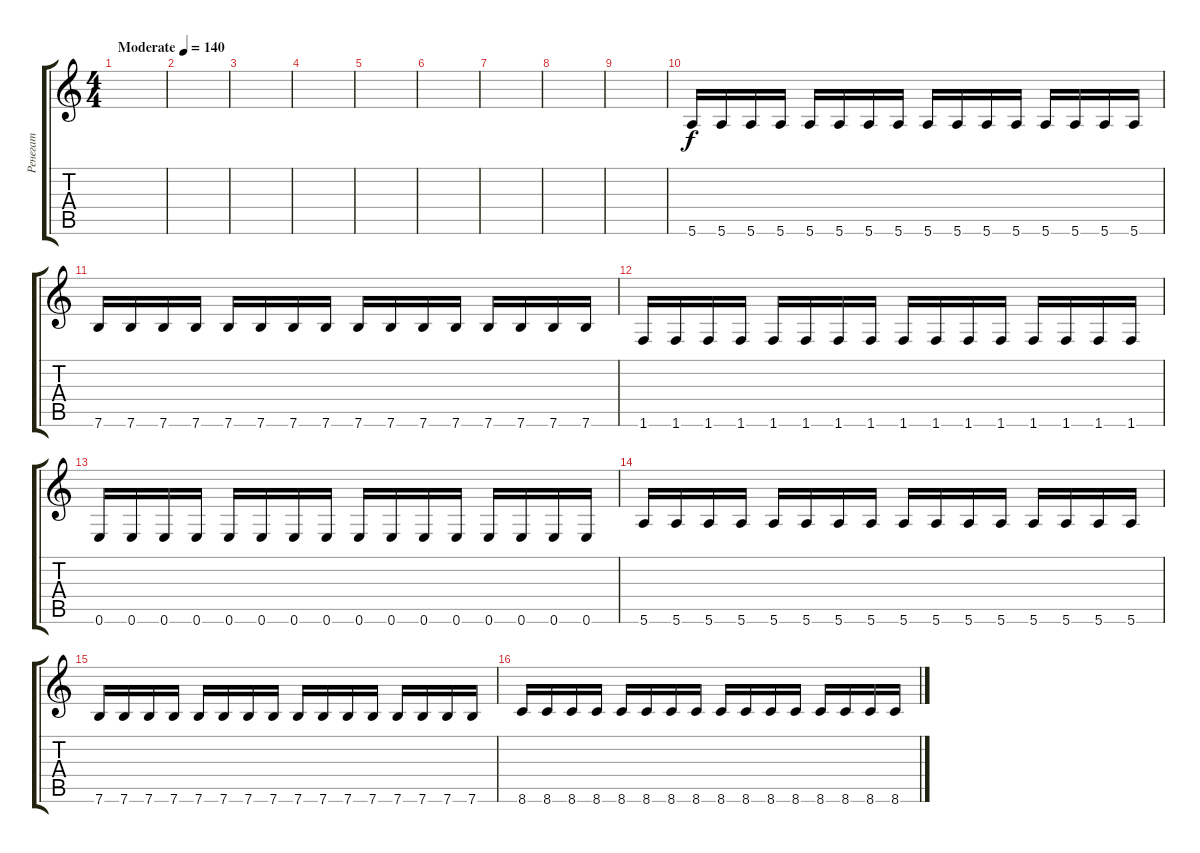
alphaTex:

\track ("Ренегат" "Ренегат") {instrument distortionguitar}
\staff {score tabs}
\tuning (E4 B3 G3 D3 A2 E2) {hide}
\ts (4 4)
\tempo (140 "Moderate")
\clef g2
\ks c
|
|
|
|
|
|
|
|
|
5.6.16 5.6.16 5.6.16 5.6.16 5.6.16 5.6.16 5.6.16 5.6.16 5.6.16 5.6.16 5.6.16 5.6.16 5.6.16 5.6.16 5.6.16 5.6.16 |
7.6.16 7.6.16 7.6.16 7.6.16 7.6.16 7.6.16 7.6.16 7.6.16 7.6.16 7.6.16 7.6.16 7.6.16 7.6.16 7.6.16 7.6.16 7.6.16 |
1.6.16 1.6.16 1.6.16 1.6.16 1.6.16 1.6.16 1.6.16 1.6.16 1.6.16 1.6.16 1.6.16 1.6.16 1.6.16 1.6.16 1.6.16 1.6.16 |
0.6.16 0.6.16 0.6.16 0.6.16 0.6.16 0.6.16 0.6.16 0.6.16 0.6.16 0.6.16 0.6.16 0.6.16 0.6.16 0.6.16 0.6.16 0.6.16 |
5.6.16 5.6.16 5.6.16 5.6.16 5.6.16 5.6.16 5.6.16 5.6.16 5.6.16 5.6.16 5.6.16 5.6.16 5.6.16 5.6.16 5.6.16 5.6.16 |
7.6.16 7.6.16 7.6.16 7.6.16 7.6.16 7.6.16 7.6.16 7.6.16 7.6.16 7.6.16 7.6.16 7.6.16 7.6.16 7.6.16 7.6.16 7.6.16 |
8.6.16 8.6.16 8.6.16 8.6.16 8.6.16 8.6.16 8.6.16 8.6.16 8.6.16 8.6.16 8.6.16 8.6.16 8.6.16 8.6.16 8.6.16 8.6.16
